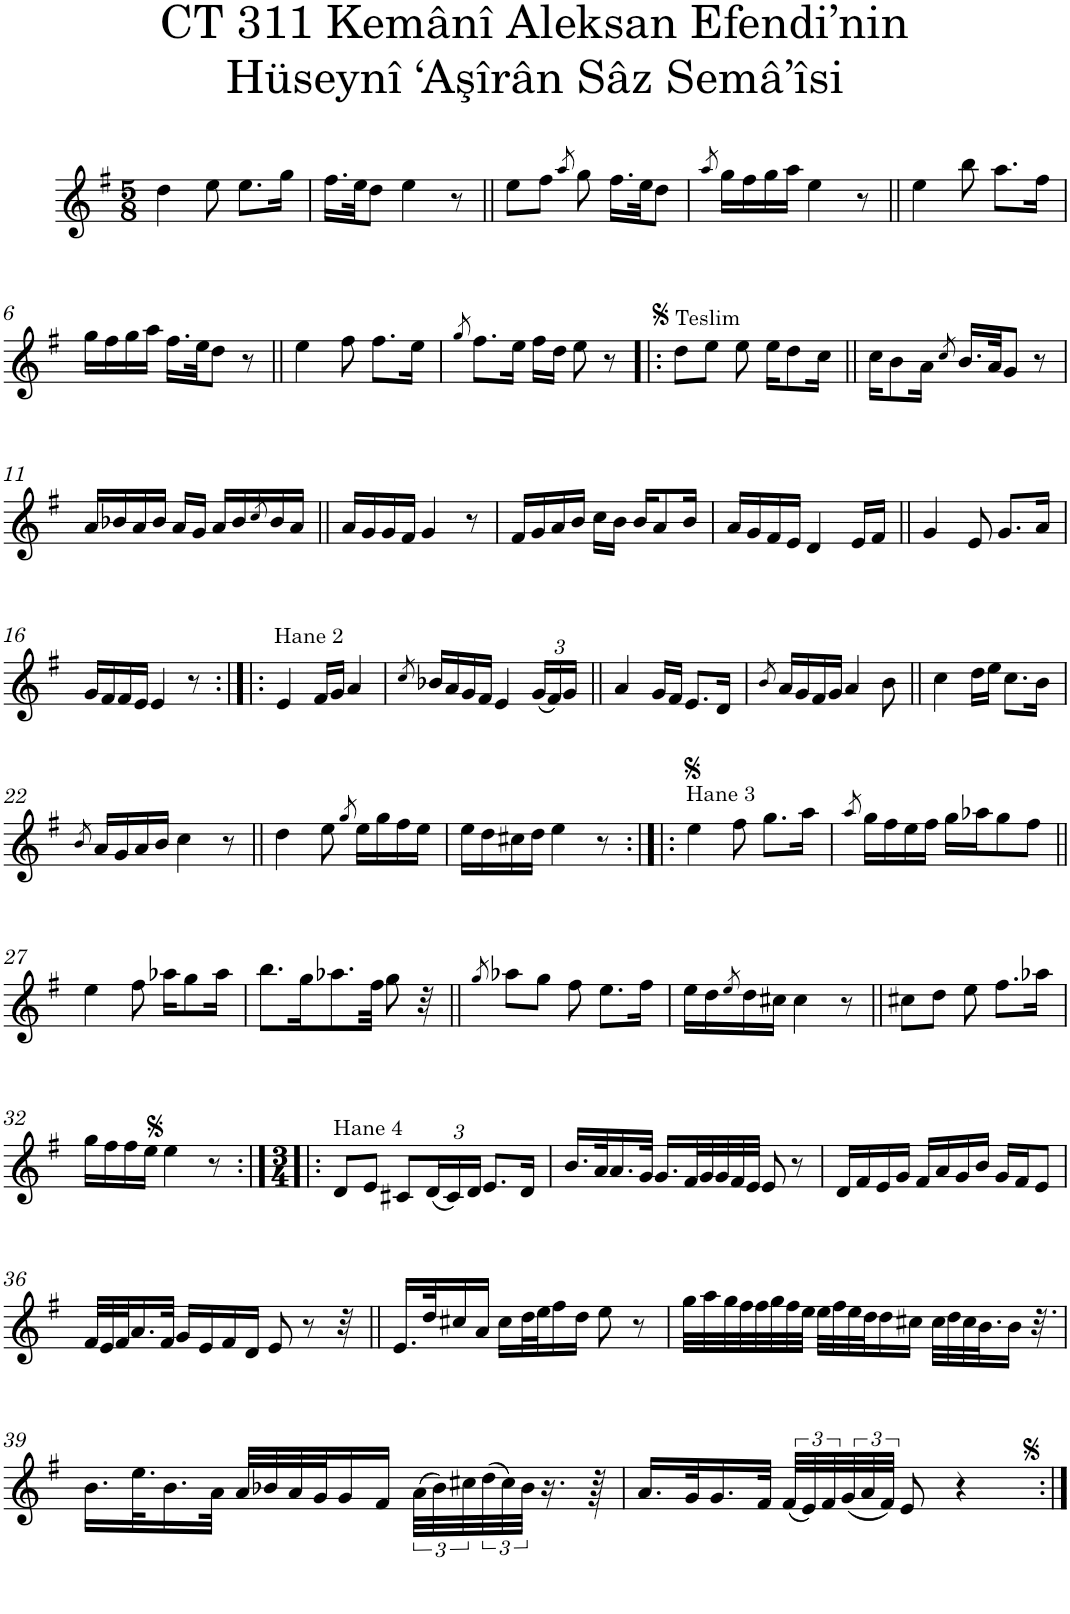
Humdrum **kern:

**kern
*part1
*staff1
*I"Piano
*I'Pno.
*clefG2
*k[f#]
*M5/8
=1
4dd\
8ee\
8.ee\L
16gg\Jk
=2
16.ff#\LL
32ee\JK
8dd\J
4ee\
8r
=3||
8ee\L
8ff#\J
8qaa/
8gg\
16.ff#\LL
32ee\JK
8dd\J
=4
8qaa/
16gg\LL
16ff#\
16gg\
16aa\JJ
4ee\
8r
=5||
4ee\
8bb\
8.aa\L
16ff#\Jk
!!LO:LB:g=z
=6
16gg\LL
16ff#\
16gg\
16aa\JJ
16.ff#\LL
32ee\JK
8dd\J
8r
=7||
4ee\
8ff#\
8.ff#\L
16ee\Jk
=8
8qgg/
8.ff#\L
16ee\Jk
16ff#\LL
16dd\JJ
8ee\
8r
=9!|:
!LO:TX:a:t=Teslim
8dd\L
8ee\J
8ee\
16ee\KL
8dd\
16cc\Jk
=10||
16cc\KL
8b\
16a\Jk
8qcc/
16.b/LL
32a/JK
8g/J
8r
!!LO:LB:g=z
=11
16a/LL
16b-X/
16a/
16b-/JJ
16a/LL
16g/JJ
16a/LL
16b-/
8qcc/
16b-/
16a/JJ
=12||
16a/LL
16g/
16g/
16f#/JJ
4g/
8r
=13
16f#/LL
16g/
16a/
16b/JJ
16cc\LL
16b\JJ
16b/KL
8a/
16b/Jk
=14
16a/LL
16g/
16f#/
16e/JJ
4d/
16e/LL
16f#/JJ
=15||
4g/
8e/
8.g/L
16a/Jk
!!LO:LB:g=z
=16
16g/LL
16f#/
16f#/
16e/JJ
4e/
8r
=17:|!|:
!LO:TX:a:t=Hane 2
4e/
16f#/LL
16g/JJ
4a/
=18
8qcc/
16b-X/LL
16a/
16g/
16f#/JJ
4e/
*Xbrackettup
(24g/LL
24f#/)
24g/JJ
=19||
4a/
16g/LL
16f#/JJ
8.e/L
16d/Jk
=20
8qb/
16a/LL
16g/
16f#/
16g/JJ
4a/
8b\
=21||
4cc\
16dd\LL
16ee\JJ
8.cc\L
16b\Jk
!!LO:LB:g=z
=22
8qb/
16a/LL
16g/
16a/
16b/JJ
4cc\
8r
=23||
4dd\
8ee\
8qgg/
16ee\LL
16gg\
16ff#\
16ee\JJ
=24
16ee\LL
16dd\
16cc#X\
16dd\JJ
4ee\
8r
=25:|!|:
!LO:TX:a:t=Hane 3
4ee\
8ff#\
8.gg\L
16aa\Jk
=26
8qaa/
16gg\LL
16ff#\
16ee\
16ff#\JJ
16gg\LL
16aa-X\J
8gg\
8ff#\J
!!LO:LB:g=z
=27||
4ee\
8ff#\
16aa-X\KL
8gg\
16aa-\Jk
=28
8.bb\L
16gg\K
8.aa-X\
32ff#\Jkk
8gg\
32r
=29||
8qgg/
8aa-X\L
8gg\J
8ff#\
8.ee\L
16ff#\Jk
=30
16ee\LL
16dd\
8qee/
16dd\
16cc#X\JJ
4cc#\
8r
=31||
8cc#X\L
8dd\J
8ee\
8.ff#\L
16aa-X\Jk
!!LO:LB:g=z
=32
16gg\LL
16ff#\
16ff#\
16ee\JJ
4ee\
8r
=33:|!|:
*M3/4
!LO:TX:a:t=Hane 4
8d/L
8e/J
8c#X/L
(24d/L
24c#/)
24d/JJ
8.e/L
16d/Jk
=34
16.b/LL
32a/K
16.a/
32g/JJk
16.g/LL
32f#/L
32g/
32g/
32f#/
32e/JJJ
8e/
8r
=35
16d/LL
16f#/
16e/
16g/JJ
16f#/LL
16a/
16g/
16b/JJ
16g/LL
16f#/J
8e/J
!!LO:LB:g=z
=36
32f#/LLL
32e/
32f#/J
16.a/
32f#/JJk
16g/LL
16e/
16f#/
16d/JJ
8e/
8r
32r
=37||
16.e/LL
32dd/K
16cc#X/
16a/JJ
16cc#\LL
32dd\L
32ee\J
16ff#\
16dd\JJ
8ee\
8r
=38
32gg\LLL
32aa\
32gg\
32ff#\
32ff#\
32gg\
32ff#\
32ee\JJJ
32ee\LLL
32ff#\
32ee\
32dd\J
16dd\
16cc#X\JJ
32cc#\LLL
32dd\
32cc#\
32.b\J
16b\JJ
32.r
!!LO:LB:g=z
=39
16.b\LL
32.ee\K
16.b\
32a\JJk
32a/LLL
32b-X/
32a/
32g/J
16g/
16f#/JJ
*brackettup
(48a\LLL
48b-\)
48cc#X\
(48dd\
48cc#\)
48b-\JJJ
16.r
64r
=40
16.a/LL
32g/K
16.g/
32f#/JJk
(48f#/LLL
48e/)
48f#/
(48g/
48a/
48f#/JJJ)
8e/
4r
=:|!
*-
